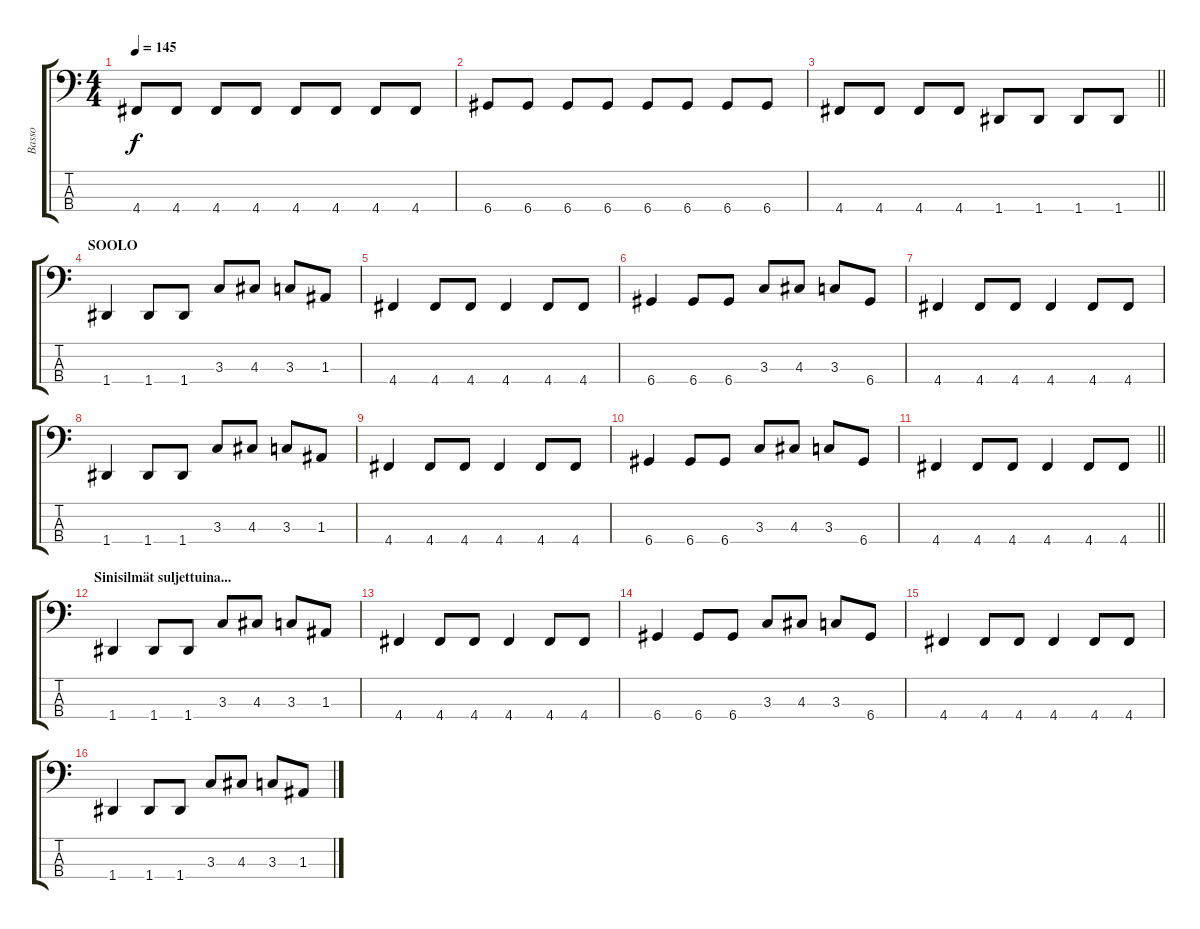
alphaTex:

\track ("Basso" "Basso") {instrument electricbassfinger}
\staff {score tabs}
\tuning (G2 D2 A1 D1) {hide}
\ts (4 4)
\tempo 145
\clef f4
\ks c
4.4.8{dy f} 4.4.8 4.4.8 4.4.8 4.4.8 4.4.8 4.4.8 4.4.8 |
6.4.8 6.4.8 6.4.8 6.4.8 6.4.8 6.4.8 6.4.8 6.4.8 |
\barLineRight lightlight
4.4.8 4.4.8 4.4.8 4.4.8 1.4.8 1.4.8 1.4.8 1.4.8 |
\section ("" "SOOLO")
1.4.4 1.4.8 1.4.8 3.3.8 4.3.8 3.3.8 1.3.8 |
4.4.4 4.4.8 4.4.8 4.4.4 4.4.8 4.4.8 |
6.4.4 6.4.8 6.4.8 3.3.8 4.3.8 3.3.8 6.4.8 |
4.4.4 4.4.8 4.4.8 4.4.4 4.4.8 4.4.8 |
1.4.4 1.4.8 1.4.8 3.3.8 4.3.8 3.3.8 1.3.8 |
4.4.4 4.4.8 4.4.8 4.4.4 4.4.8 4.4.8 |
6.4.4 6.4.8 6.4.8 3.3.8 4.3.8 3.3.8 6.4.8 |
\barLineRight lightlight
4.4.4 4.4.8 4.4.8 4.4.4 4.4.8 4.4.8 |
\section ("" "Sinisilmät suljettuina...")
1.4.4 1.4.8 1.4.8 3.3.8 4.3.8 3.3.8 1.3.8 |
4.4.4 4.4.8 4.4.8 4.4.4 4.4.8 4.4.8 |
6.4.4 6.4.8 6.4.8 3.3.8 4.3.8 3.3.8 6.4.8 |
4.4.4 4.4.8 4.4.8 4.4.4 4.4.8 4.4.8 |
1.4.4 1.4.8 1.4.8 3.3.8 4.3.8 3.3.8 1.3.8
